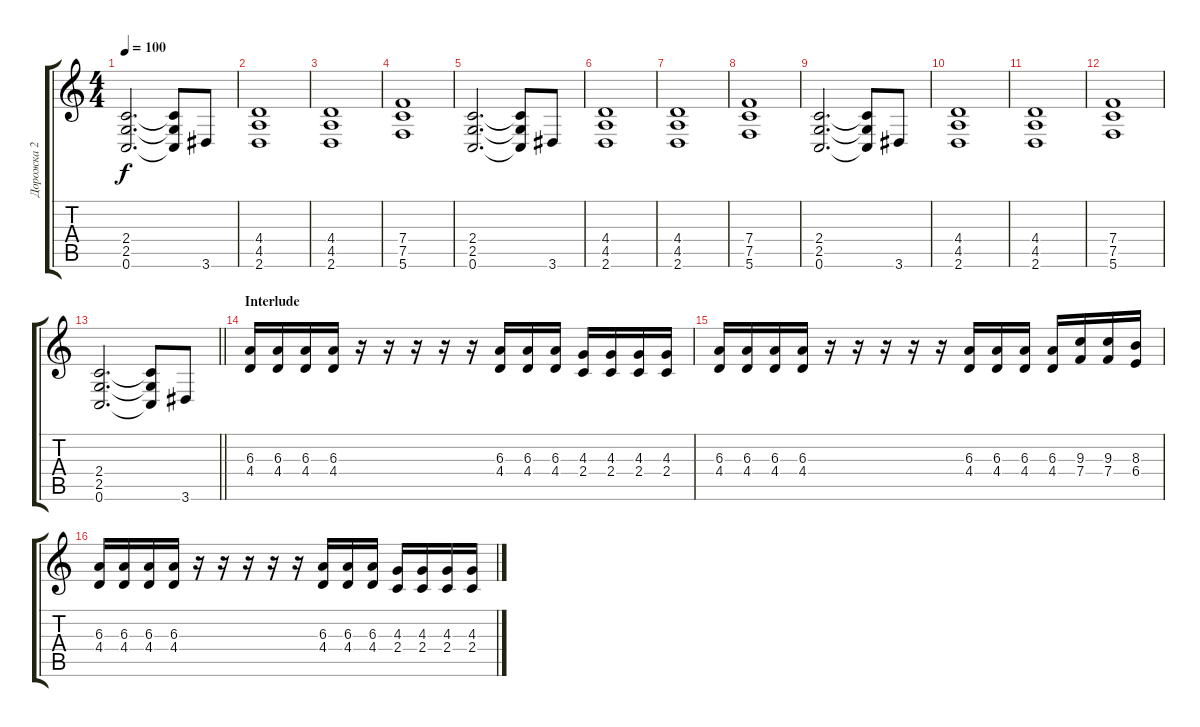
\track ("Дорожка 2" "Дорожка 2") {instrument distortionguitar}
\staff {score tabs}
\tuning (C4 G3 Eb3 Bb2 F2 C2) {hide}
\ts (4 4)
\tempo 100
\clef g2
\ks c
(2.4 2.5 0.6).2{d dy f} (2.4{t} 2.5{t} 0.6{t}).8 3.6.8 |
(4.4 4.5 2.6).1{instrument distortionguitar} |
(4.4 4.5 2.6).1 |
(7.4 7.5 5.6).1 |
(2.4 2.5 0.6).2{d} (2.4{t} 2.5{t} 0.6{t}).8 3.6.8 |
(4.4 4.5 2.6).1{instrument distortionguitar} |
(4.4 4.5 2.6).1 |
(7.4 7.5 5.6).1 |
(2.4 2.5 0.6).2{d} (2.4{t} 2.5{t} 0.6{t}).8 3.6.8 |
(4.4 4.5 2.6).1{instrument distortionguitar} |
(4.4 4.5 2.6).1 |
(7.4 7.5 5.6).1 |
\barLineRight lightlight
(2.4 2.5 0.6).2{d} (2.4{t} 2.5{t} 0.6{t}).8 3.6.8 |
\section ("" "Interlude")
(6.3 4.4).16{instrument distortionguitar} (6.3 4.4).16 (6.3 4.4).16 (6.3 4.4).16 r.16 r.16 r.16 r.16 r.16 (6.3 4.4).16 (6.3 4.4).16 (6.3 4.4).16 (4.3 2.4).16 (4.3 2.4).16 (4.3 2.4).16 (4.3 2.4).16 |
(6.3 4.4).16 (6.3 4.4).16 (6.3 4.4).16 (6.3 4.4).16 r.16 r.16 r.16 r.16 r.16 (6.3 4.4).16 (6.3 4.4).16 (6.3 4.4).16 (6.3 4.4).16 (9.3 7.4).16 (9.3 7.4).16 (8.3 6.4).16 |
(6.3 4.4).16 (6.3 4.4).16 (6.3 4.4).16 (6.3 4.4).16 r.16 r.16 r.16 r.16 r.16 (6.3 4.4).16 (6.3 4.4).16 (6.3 4.4).16 (4.3 2.4).16 (4.3 2.4).16 (4.3 2.4).16 (4.3 2.4).16
